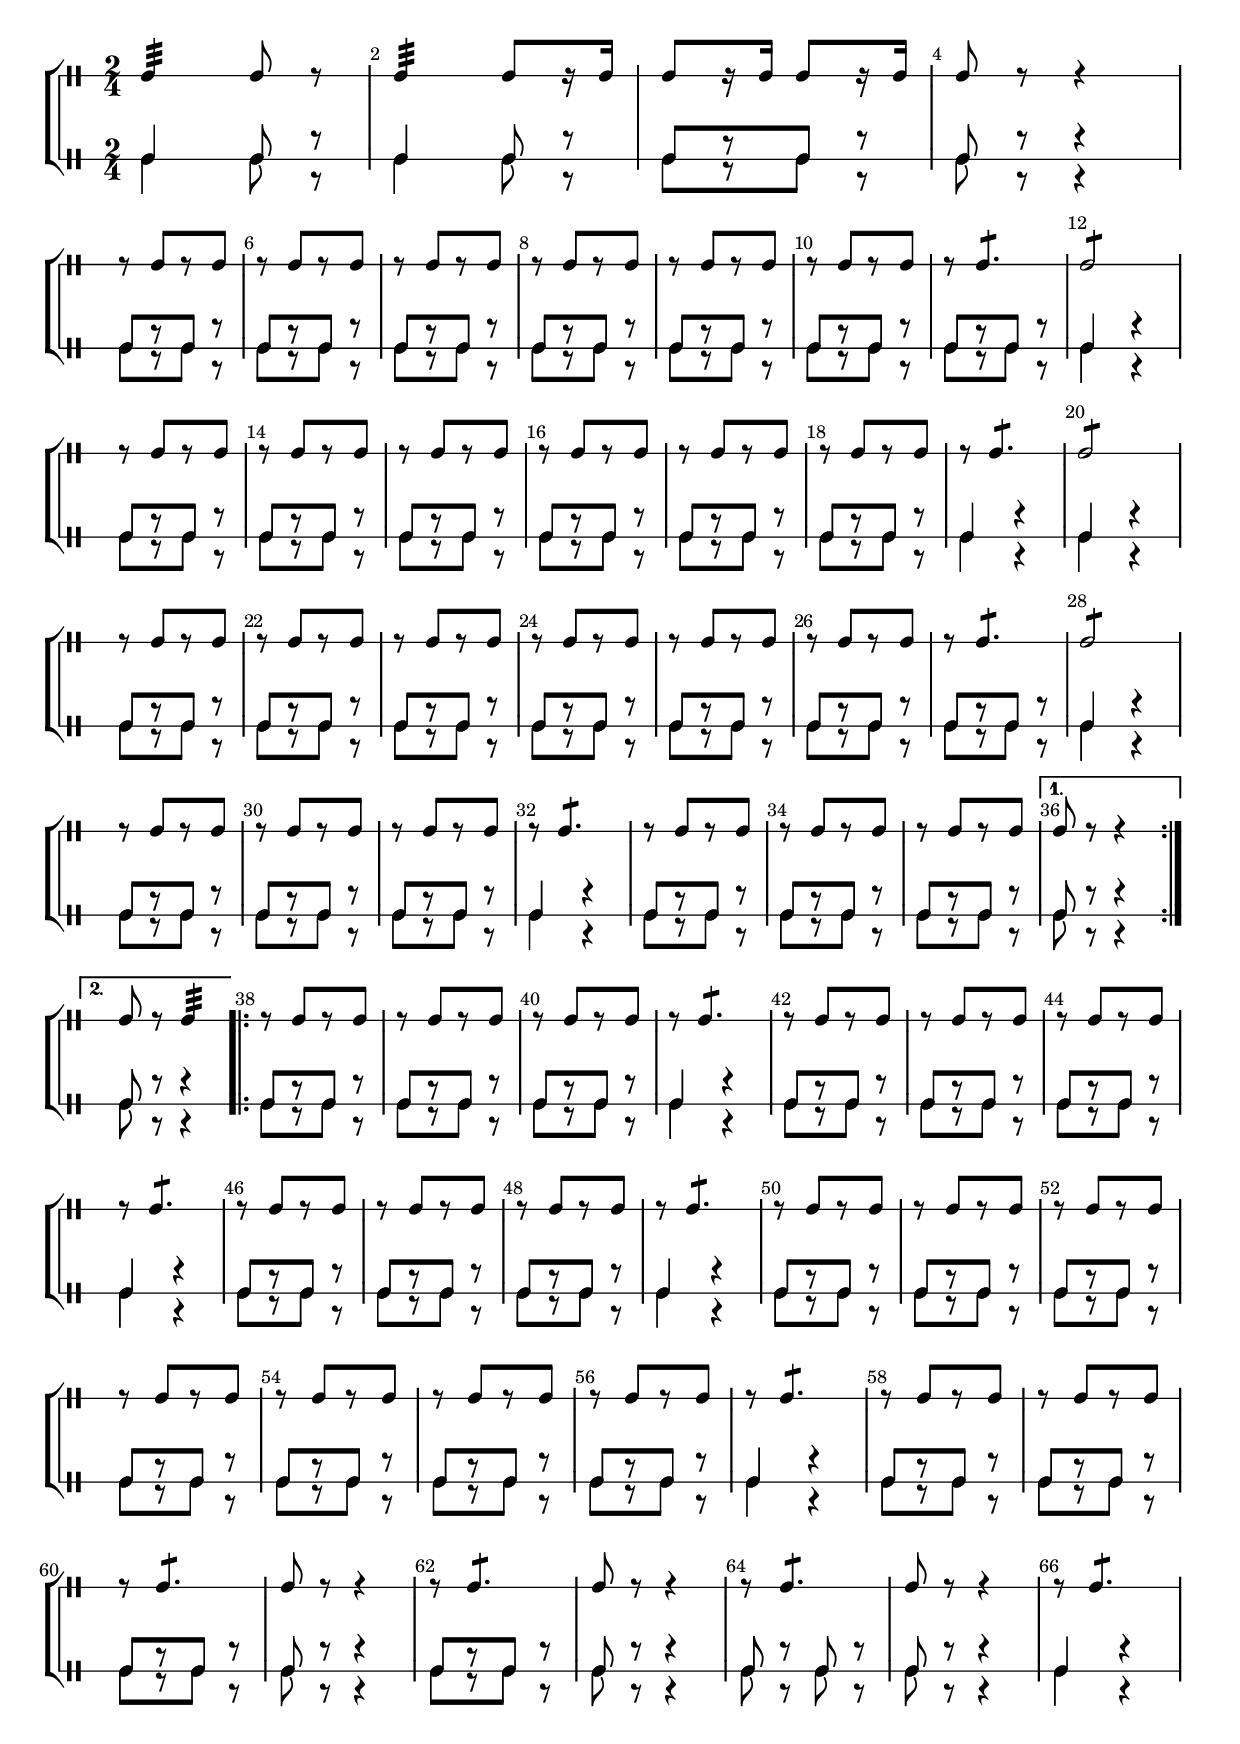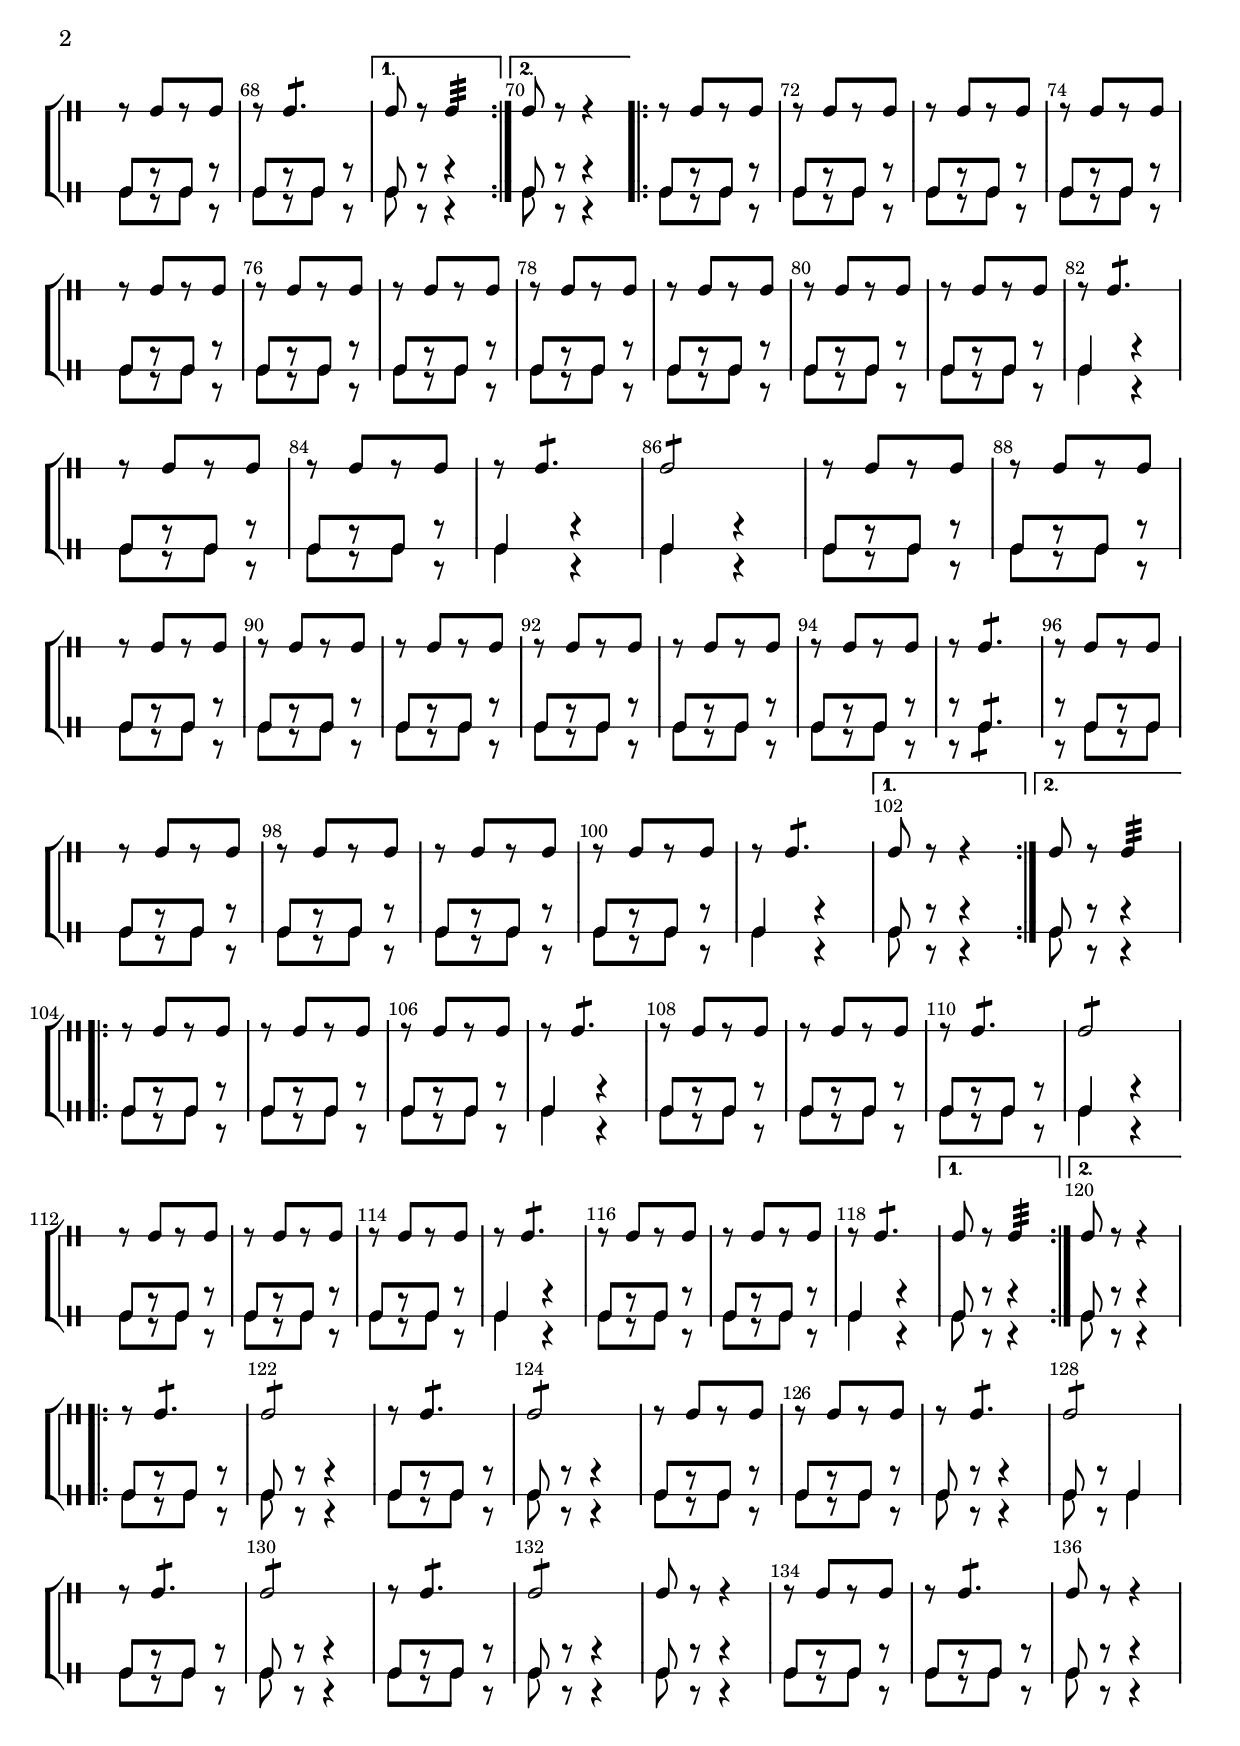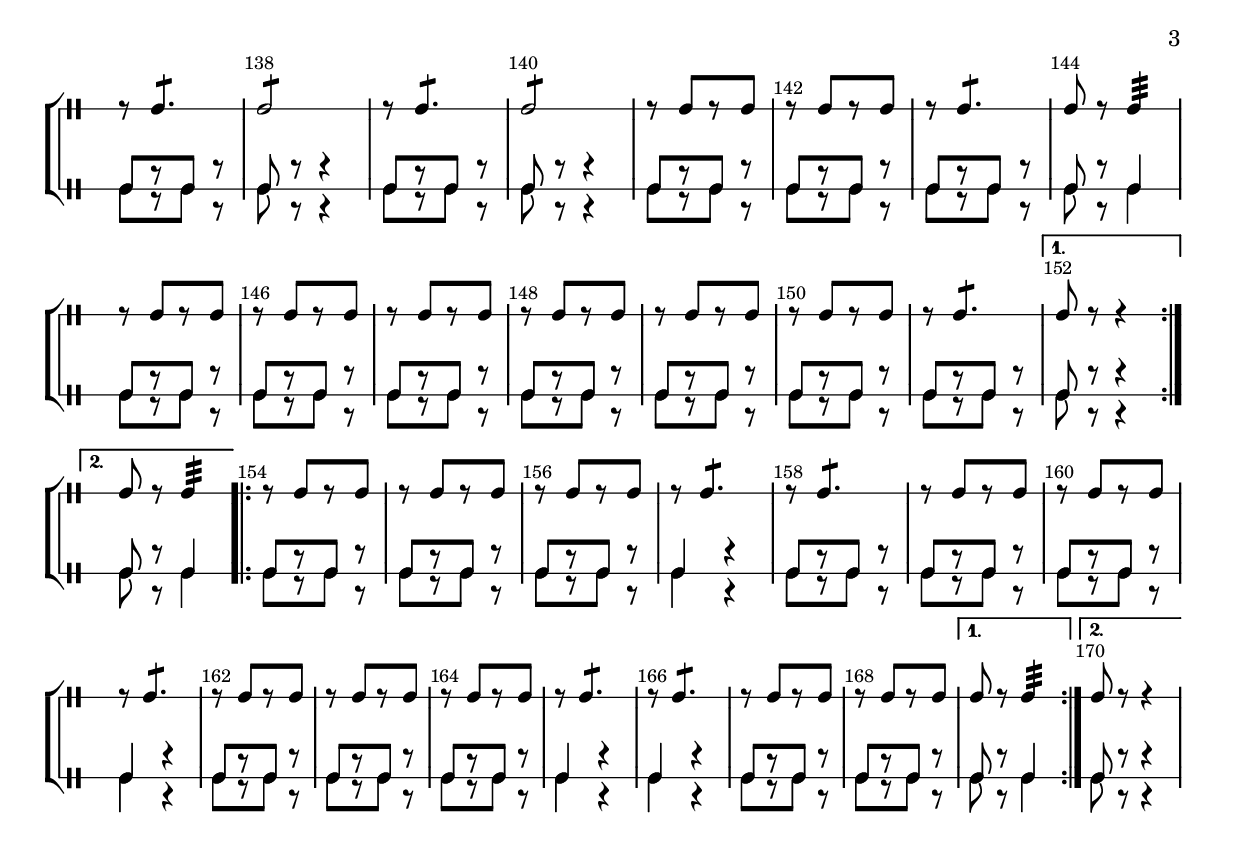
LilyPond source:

\version "2.22.2"

\include "helpers.ly"

%{
\header {
  title = "Danube Horo"
  composer = "Diko Iliev"
  instrument = \markup {Percussion}
}
%}

%{
cymc - crash cymbal
sn - snare
bd - bass drum
%}

snPhBase = {r8 8[ r8 8]}
rpts = #(define-music-function (cnt) (integer?)
  #{
    { \repeat unfold $cnt \snPhBase }
  #}
)

bsPhBase = {8[ r8 8] r8}
rptb = #(define-music-function (cnt) (integer?)
  #{
    { \repeat unfold $cnt \bsPhBase }
  #}
)

snare = \drummode {
  \repeat volta 2 {
    | sn4:32 8 r8 | 4:32 8[ r16 16] | 8[ r16 16] 8[ r16 16] | 8 r8 r4 \break
    | \rpts 6 | r8 4.:8 | 2:8 \break
    | \rpts 6 | r8 4.:8 | 2:8 \break
    | \rpts 6 | r8 4.:8 | 2:8 \break
    | \rpts 3 | r8 4.:8 | \rpts 3
  }
  \alternative {
    { 8 r8 r4 \break }
    { 8 r8 4:32 }
  }
  
  \repeat volta 2 {
    | \rpts 3 | r8 4.:8 | \rpts 3 \break
    | r8 4.:8 | \rpts 3 | r8 4.:8 | \rpts 3 \break
    | \rpts 4 | r8 4.:8 | \rpts 2 \break
    | \repeat unfold 3 {r8 4.:8 | 8 r8 r4 } | r8 4.:8 \break
    | \rpts 1 | r8 4.:8
  }
  \alternative {
    { 8 r8 4:32 }
    { 8 r8 r4 }
  }
  
  \repeat volta 2 {
    | \rpts 4 \break
    | \rpts 7 | r8 4.:8 \break
    | \rpts 2 | r8 4.:8 | 2:8 | \rpts 2 \break
    | \rpts 6 | r8 4.:8 | \rpts 1 \break
    | \rpts 4 | r8 4.:8
  }
  \alternative {
    { 8 r8 r4 }
    {8 r8 4:32 \break }
  }
  
  \repeat volta 2 {
    | \rpts 3 | r8 4.:8 | \rpts 2 | r8 4.:8 | 2:8 \break
    | \rpts 3 | r8 4.:8 | \rpts 2 | r8 4.:8
  }
  \alternative {
    { 8 r8 4:32 }
    { 8 r8 r4 \break }
  }
  
  \repeat volta 2 {
    | \rpt 2 { r8 4.:8 | 2:8 } | \rpts 2 | r8 4.:8 | 2:8 \break
    | \rpt 2 { r8 4.:8 | 2:8 } | 8 r8 r4 | \rpts 1 | r8 4.:8 | 8 r8 r4 \break
    | \rpt 2 { r8 4.:8 | 2:8 } | \rpts 2 | r8 4.:8 | 8 r8 4:32 \break
    | \rpts 6 | r8 4.:8 
  }
  \alternative {
    { 8 r8 r4 \break }
    { 8 r8 4:32 }
  }
  
  \repeat volta 2 {
    | \rpts 3 | \rpt 2 { r8 4.:8 } | \rpts 2 \break
    | r8 4.:8 | \rpts 3 | \rpt 2 { r8 4.:8 } | \rpts 2
  }
  \alternative {
    { 8 r8 4:32 }
    { 8 r8 r4 }
  }
} % snare


bassncym = \drummode {
  \repeat volta 2 {
    | bd4 8 r8 | 4 8 r8 | 8[ r8 8] r8 | 8 r8 r4 \break
    | \rptb 7 | 4 r4 \break
    | \rptb 6 | 4 r4 | 4 r4 \break
    | \rptb 7 | 4 r4 \break
    | \rptb 3 | 4 r4 | \rptb 3
  }
  \alternative {
    { 8 r8 r4 \break }
    { 8 r8 r4 }
  }
  
  \repeat volta 2 {
    | \rptb 3 | 4 r4 | \rptb 3 \break
    | 4 r4 | \rptb 3 | 4 r4 | \rptb 3 \break
    | \rptb 4 | 4 r4 | \rptb 2 \break
    | \repeat unfold 2 { 8[ r8 8] r8 | 8 r8 r4 } | 8 r8 8 r8 | 8 r8 r4 | 4 r4 \break
    | \rptb 2
  }
  \alternative {
    { 8 r8 r4 }
    { 8 r8 r4 }
  }
  
  \repeat volta 2 {
    | \rptb 4 \break
    | \rptb 7 | 4 r4 \break
    | \rptb 2 | 4 r4 | 4 r4 | \rptb 2 \break
    | \rptb 6 | r8 4.:8 | \rpts 1 \break
    | \rptb 4 | 4 r4
  }
  \alternative {
    { 8 r8 r4 }
    { 8 r8 r4 \break }
  }

  \repeat volta 2 {
    | \rptb 3 | 4 r4 | \rptb 3 | 4 r4 \break
    | \rptb 3 | 4 r4 | \rptb 2 | 4 r4
  }
  \alternative {
    { 8 r8 r4 }
    { 8 r8 r4 \break }
  }

  \repeat volta 2 {
    | \rpt 2 { \bsPhBase | 8 r8 r4 } | \rptb 2 | 8 r8 r4 | 8 r8 4 \break
    | \rpt 2 { \bsPhBase | 8 r8 r4 } | 8 r8 r4 | \rptb 2 | 8 r8 r4 \break
    | \rpt 2 { \bsPhBase | 8 r8 r4 } | \rptb 3 | 8 r8 4 \break
    | \rptb 7
  }
  \alternative {
    { 8 r8 r4 \break }
    { 8 r8 4 }
  }

  \repeat volta 2 {
    | \rptb 3 | 4 r4 | \rptb 3 \break
    | 4 r4 | \rptb 3 | \rpt 2 { 4 r4 } | \rptb 2
  }
  \alternative {
    { 8 r8 4 }
    { 8 r8 r4 }
  }
} % bass and cymbal

\score {
  \context StaffGroup = "sgPercussion" <<
  \time 2/4
  \override Score.BarNumber.break-visibility = ##(#f #t #t)
  \set Score.barNumberVisibility = #(every-nth-bar-number-visible 2)
  \new DrumStaff \with { drumStyleTable = #percussion-style \override StaffSymbol.line-count = #1 } <<
    \new DrumVoice { \stemUp \snare }
  >>
  \new DrumStaff \with { drumStyleTable = #percussion-style \override StaffSymbol.line-count = #1 } <<
    \new DrumVoice { \voiceOne \stemUp   \bassncym }
    \new DrumVoice { \voiceTwo \stemDown \bassncym }
  >>
  >>
  
  \layout {
    indent = #0
  }
  \midi {
  }
}